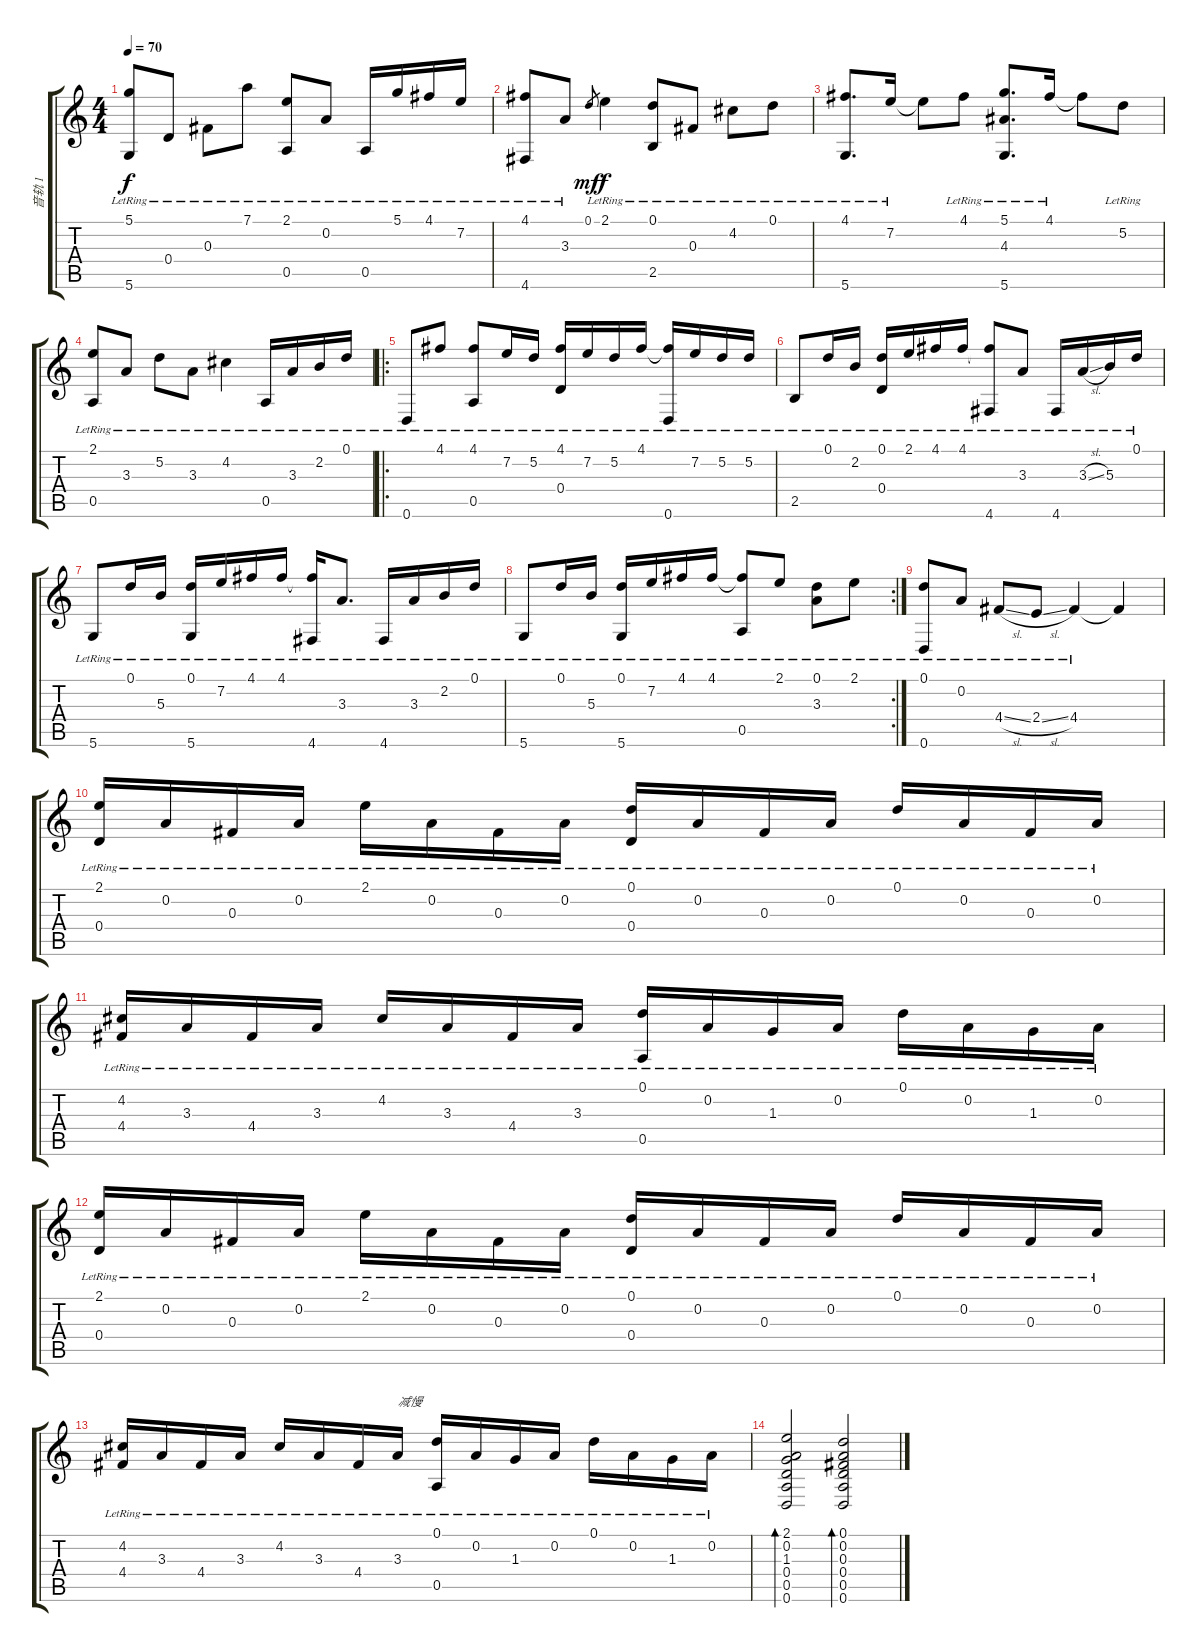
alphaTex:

\track ("音轨 1" "音轨 1") {instrument acousticguitarsteel}
\staff {score tabs}
\tuning (D4 A3 Gb3 D3 A2 D2) {hide}
\ts (4 4)
\tempo 70
\clef g2
\ks c
(5.1{lr} 5.6{lr}).8{dy f} 0.4{lr}.8 0.3{lr}.8 7.1{lr}.8 (2.1{lr} 0.5{lr}).8 0.2{lr}.8 0.5{lr}.16 5.1{lr}.16 4.1{lr}.16 7.2{lr}.16 |
(4.1{lr} 4.6{lr}).8 3.3{lr}.8 0.1.8{gr dy mf} 2.1{lr}.4{dy f} (0.1{lr} 2.5{lr}).8 0.3{lr}.8 4.2{lr}.8 0.1{lr}.8 |
(4.1{lr} 5.6{lr}).8{d} 7.2{lr}.16 7.2{t}.8 4.1{lr}.8 (5.1{lr} 4.3{lr} 5.6{lr}).8{d} 4.1{lr}.16 4.1{t}.8 5.2{lr}.8 |
(2.1{lr} 0.5{lr}).8 3.3{lr}.8 5.2{lr}.8 3.3{lr}.8 4.2{lr}.4 0.5{lr}.16 3.3{lr}.16 2.2{lr}.16 0.1{lr}.16 |
\ro
0.6{lr}.8 4.1{lr}.8 (4.1{lr} 0.5{lr}).8 7.2{lr}.16 5.2{lr}.16 (4.1{lr} 0.4{lr}).16 7.2{lr}.16 5.2{lr}.16 4.1{lr}.16 (4.1{t} 0.6{lr}).16 7.2{lr}.16 5.2{lr}.16 5.2{lr}.16 |
2.5{lr}.8 0.1{lr}.16 2.2{lr}.16 (0.1{lr} 0.4{lr}).16 2.1{lr}.16 4.1{lr}.16 4.1{lr}.16 (4.1{t} 4.6{lr}).8 3.3{lr}.8 4.6{lr}.16 3.3{sl lr}.16 5.3{lr}.16 0.1{lr}.16 |
5.6{lr}.8 0.1{lr}.16 5.3{lr}.16 (0.1{lr} 5.6{lr}).16 7.2{lr}.16 4.1{lr}.16 4.1{lr}.16 (4.1{t} 4.6{lr}).16 3.3{lr}.8{d} 4.6{lr}.16 3.3{lr}.16 2.2{lr}.16 0.1{lr}.16 |
\rc 2
5.6{lr}.8 0.1{lr}.16 5.3{lr}.16 (0.1{lr} 5.6{lr}).16 7.2{lr}.16 4.1{lr}.16 4.1{lr}.16 (4.1{t} 0.5{lr}).8 2.1{lr}.8 (0.1{lr} 3.3{lr}).8 2.1{lr}.8 |
(0.1{lr} 0.6{lr}).8 0.2{lr}.8 4.4{sl lr}.8 2.4{sl lr}.8 4.4{lr}.4 4.4{t}.4 |
(2.1{lr} 0.4{lr}).16 0.2{lr}.16 0.3{lr}.16 0.2{lr}.16 2.1{lr}.16 0.2{lr}.16 0.3{lr}.16 0.2{lr}.16 (0.1{lr} 0.4{lr}).16 0.2{lr}.16 0.3{lr}.16 0.2{lr}.16 0.1{lr}.16 0.2{lr}.16 0.3{lr}.16 0.2{lr}.16 |
(4.2{lr} 4.4{lr}).16 3.3{lr}.16 4.4{lr}.16 3.3{lr}.16 4.2{lr}.16 3.3{lr}.16 4.4{lr}.16 3.3{lr}.16 (0.1{lr} 0.5{lr}).16 0.2{lr}.16 1.3{lr}.16 0.2{lr}.16 0.1{lr}.16 0.2{lr}.16 1.3{lr}.16 0.2{lr}.16 |
(2.1{lr} 0.4{lr}).16 0.2{lr}.16 0.3{lr}.16 0.2{lr}.16 2.1{lr}.16 0.2{lr}.16 0.3{lr}.16 0.2{lr}.16 (0.1{lr} 0.4{lr}).16 0.2{lr}.16 0.3{lr}.16 0.2{lr}.16 0.1{lr}.16 0.2{lr}.16 0.3{lr}.16 0.2{lr}.16 |
(4.2{lr} 4.4{lr}).16 3.3{lr}.16 4.4{lr}.16 3.3{lr}.16 4.2{lr}.16 3.3{lr}.16 4.4{lr}.16 3.3{lr}.16{txt "减慢"} (0.1{lr} 0.5{lr}).16 0.2{lr}.16 1.3{lr}.16 0.2{lr}.16 0.1{lr}.16 0.2{lr}.16 1.3{lr}.16 0.2{lr}.16 |
(2.1 0.2 1.3 0.4 0.5 0.6).2{bd 480} (0.1 0.2 0.3 0.4 0.5 0.6).2{bd 240}
